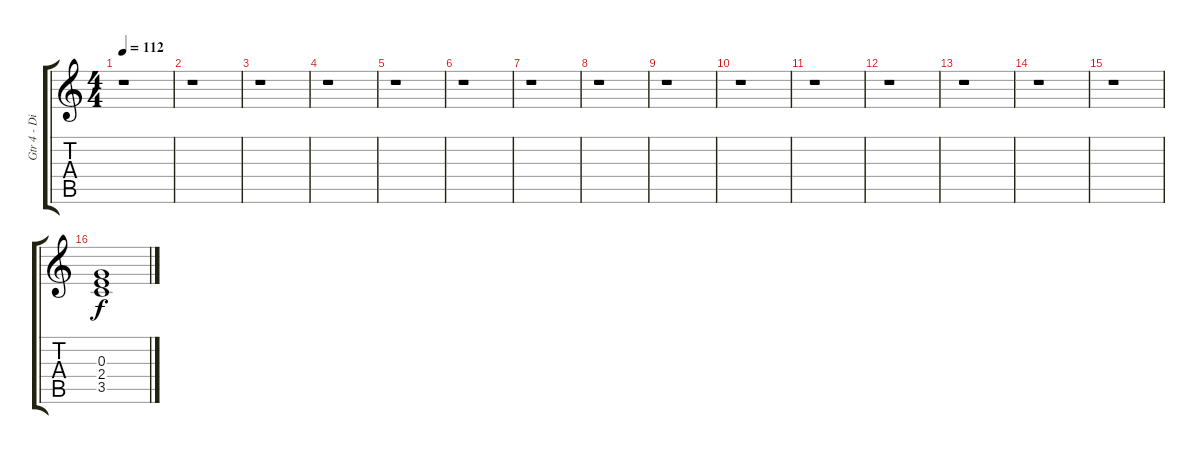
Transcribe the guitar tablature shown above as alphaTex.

\track ("Gtr 4 - Distorted" "Gtr 4 - Di") {instrument distortionguitar}
\staff {score tabs}
\tuning (E4 B3 G3 D3 A2 E2) {hide}
\ts (4 4)
\tempo 112
\clef g2
\ks c
r.1{dy f} |
r.1 |
r.1 |
r.1 |
r.1 |
r.1 |
r.1 |
r.1 |
r.1 |
r.1 |
r.1 |
r.1 |
r.1 |
r.1 |
r.1 |
(0.3 2.4 3.5).1
